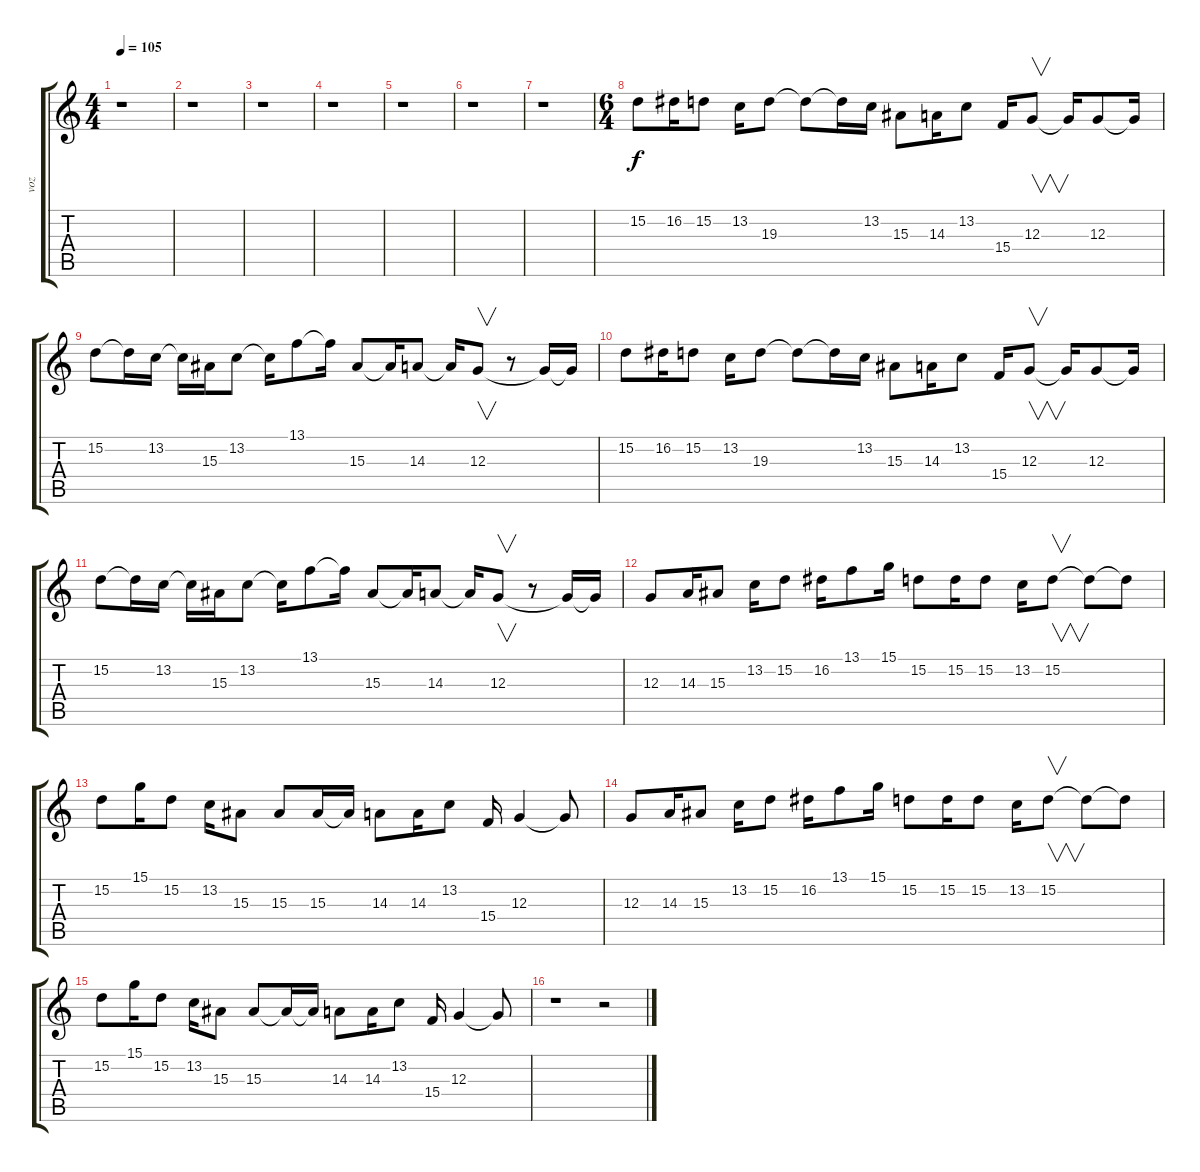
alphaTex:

\track ("voz" "voz") {instrument sopranosax}
\staff {score tabs}
\tuning (E4 B3 G3 D3 A2 E2) {hide}
\ts (4 4)
\tempo 105
\clef g2
\ks c
r.1{dy f} |
r.1 |
r.1 |
r.1 |
r.1 |
r.1 |
r.1 |
\ts (6 4)
15.2.8 16.2.16 15.2.8 13.2.16 19.3.8 19.3{t}.8 19.3{t}.16 13.2.16 15.3.8 14.3.16 13.2.8 15.4.16 12.3.8{v} 12.3{t}.16 12.3.8 12.3{t}.16 |
15.2.8 15.2{t}.16 13.2.16 13.2{t}.16 15.3.16 13.2.8 13.2{t}.16 13.1.8 13.1{t}.16 15.3.8 15.3{t}.16 14.3.8 14.3{t}.16 12.3.8{v} r.8 12.3{t}.16 12.3{t}.16 |
15.2.8 16.2.16 15.2.8 13.2.16 19.3.8 19.3{t}.8 19.3{t}.16 13.2.16 15.3.8 14.3.16 13.2.8 15.4.16 12.3.8{v} 12.3{t}.16 12.3.8 12.3{t}.16 |
15.2.8 15.2{t}.16 13.2.16 13.2{t}.16 15.3.16 13.2.8 13.2{t}.16 13.1.8 13.1{t}.16 15.3.8 15.3{t}.16 14.3.8 14.3{t}.16 12.3.8{v} r.8 12.3{t}.16 12.3{t}.16 |
12.3.8 14.3.16 15.3.8 13.2.16 15.2.8 16.2.16 13.1.8 15.1.16 15.2.8 15.2.16 15.2.8 13.2.16 15.2.8{v} 15.2{t}.8 15.2{t}.8 |
15.2.8 15.1.16 15.2.8 13.2.16 15.3.8 15.3.8 15.3.16 15.3{t}.16 14.3.8 14.3.16 13.2.8 15.4.16 12.3.4 12.3{t}.8 |
12.3.8 14.3.16 15.3.8 13.2.16 15.2.8 16.2.16 13.1.8 15.1.16 15.2.8 15.2.16 15.2.8 13.2.16 15.2.8{v} 15.2{t}.8 15.2{t}.8 |
15.2.8 15.1.16 15.2.8 13.2.16 15.3.8 15.3.8 15.3{t}.16 15.3{t}.16 14.3.8 14.3.16 13.2.8 15.4.16 12.3.4 12.3{t}.8 |
r.1 r.2
